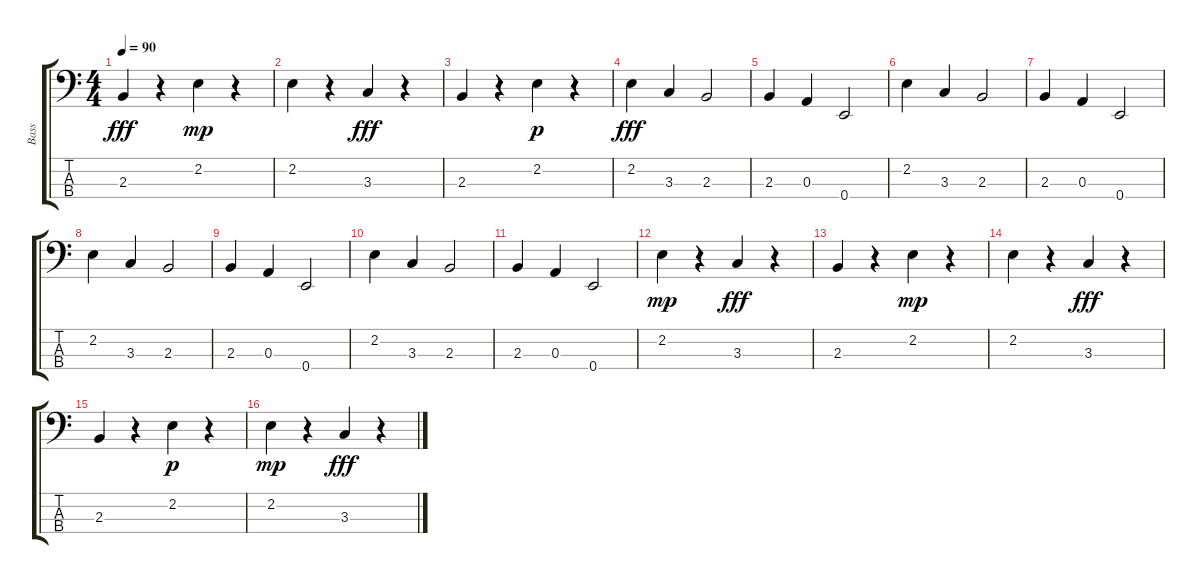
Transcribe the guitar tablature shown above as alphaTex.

\track ("Bass" "Bass") {instrument acousticguitarsteel}
\staff {score tabs}
\tuning (G2 D2 A1 E1) {hide}
\ts (4 4)
\tempo 90
\clef f4
\ks c
2.3.4{dy fff} r.4 2.2.4{dy mp} r.4 |
2.2.4 r.4 3.3.4{dy fff} r.4 |
2.3.4 r.4 2.2.4{dy p} r.4 |
2.2.4{dy fff} 3.3.4 2.3.2 |
2.3.4 0.3.4 0.4.2 |
2.2.4 3.3.4 2.3.2 |
2.3.4 0.3.4 0.4.2 |
2.2.4 3.3.4 2.3.2 |
2.3.4 0.3.4 0.4.2 |
2.2.4 3.3.4 2.3.2 |
2.3.4 0.3.4 0.4.2 |
2.2.4{dy mp} r.4 3.3.4{dy fff} r.4 |
2.3.4 r.4 2.2.4{dy mp} r.4 |
2.2.4 r.4 3.3.4{dy fff} r.4 |
2.3.4 r.4 2.2.4{dy p} r.4 |
2.2.4{dy mp} r.4 3.3.4{dy fff} r.4
